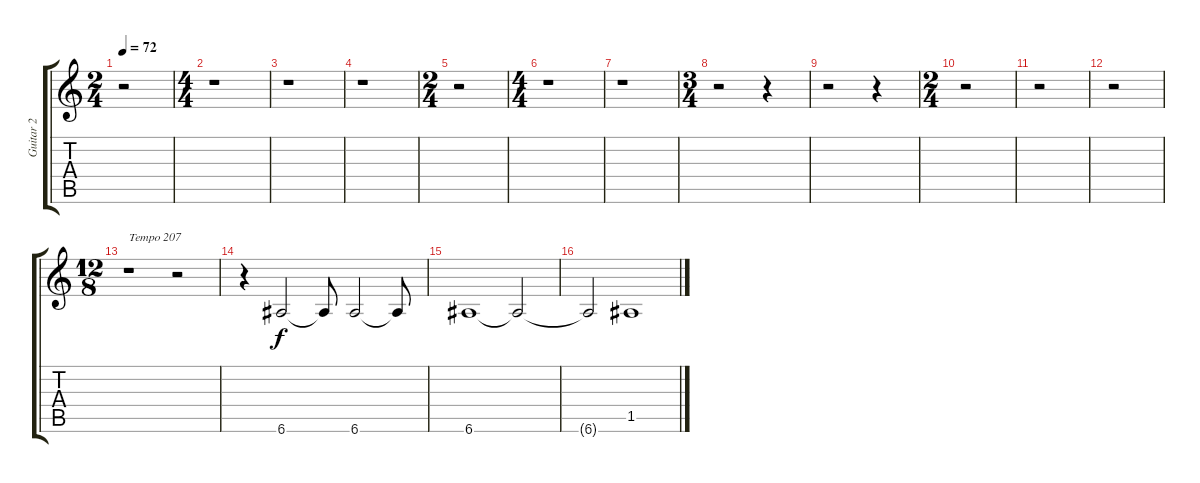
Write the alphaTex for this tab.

\track ("Guitar 2" "Guitar 2") {instrument distortionguitar}
\staff {score tabs}
\tuning (E4 B3 G3 D3 A2 E2) {hide}
\ts (2 4)
\tempo 72
\clef g2
\ks c
r.2{dy f} |
\ts (4 4)
r.1 |
r.1 |
r.1 |
\ts (2 4)
r.2 |
\ts (4 4)
r.1 |
r.1 |
\ts (3 4)
r.2 r.4 |
r.2 r.4 |
\ts (2 4)
r.2 |
r.2 |
r.2 |
\ts (12 8)
r.1{txt "Tempo 207"} r.2 |
r.4 6.6.2 6.6{t}.8 6.6.2 6.6{t}.8 |
6.6.1 6.6{t}.2 |
6.6{t}.2 1.5.1
